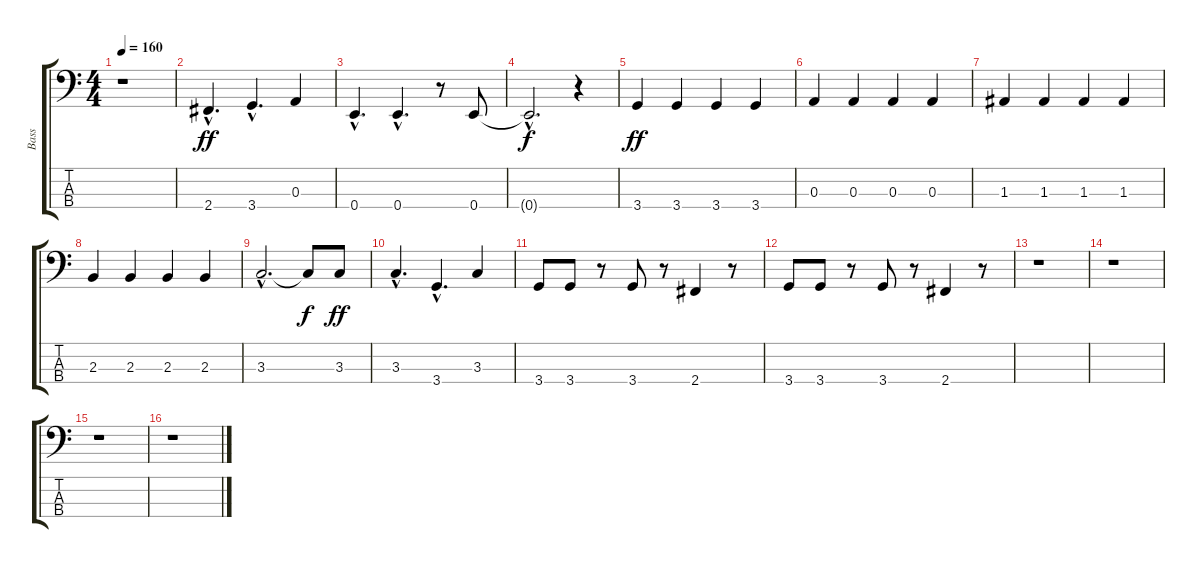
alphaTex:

\track ("Bass" "Bass") {instrument electricbassfinger}
\staff {score tabs}
\tuning (G2 D2 A1 E1) {hide}
\ts (4 4)
\tempo 160
\clef f4
\ks c
r.1{dy f} |
2.4{hac}.4{d dy ff} 3.4{hac}.4{d} 0.3.4 |
0.4{hac}.4{d} 0.4{hac}.4{d} r.8 0.4.8 |
0.4{hac t}.2{d dy f} r.4 |
3.4.4{dy ff} 3.4.4 3.4.4 3.4.4 |
0.3.4 0.3.4 0.3.4 0.3.4 |
1.3.4 1.3.4 1.3.4 1.3.4 |
2.3.4 2.3.4 2.3.4 2.3.4 |
3.3{hac}.2{d} 3.3{t}.8{dy f} 3.3.8{dy ff} |
3.3{hac}.4{d} 3.4{hac}.4{d} 3.3.4 |
3.4.8 3.4.8 r.8 3.4.8 r.8 2.4.4 r.8 |
3.4.8 3.4.8 r.8 3.4.8 r.8 2.4.4 r.8 |
r.1 |
r.1 |
r.1 |
r.1
